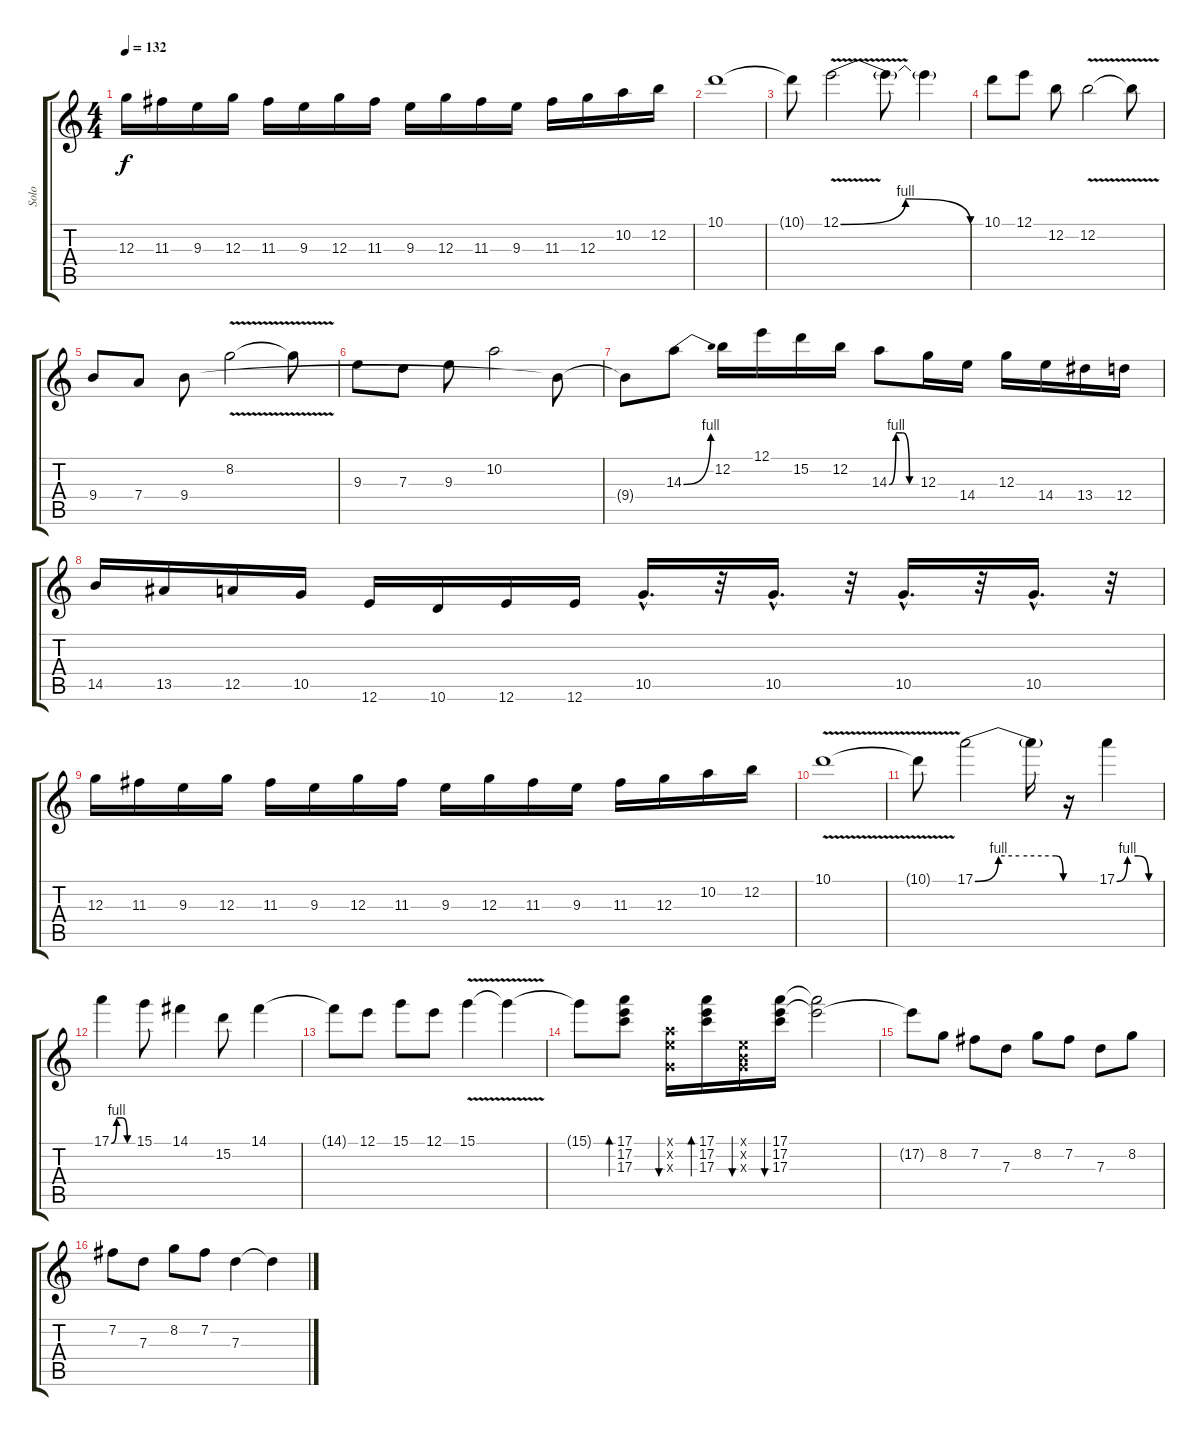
\track ("Solo" "Solo") {instrument distortionguitar}
\staff {score tabs}
\tuning (E4 B3 G3 D3 A2 E2) {hide}
\ts (4 4)
\tempo 132
\clef g2
\ks c
12.3.16{dy f instrument distortionguitar} 11.3.16 9.3.16 12.3.16 11.3.16 9.3.16 12.3.16 11.3.16 9.3.16 12.3.16 11.3.16 9.3.16 11.3.16 12.3.16 10.2.16 12.2.16 |
10.1.1 |
10.1{t}.8 12.1{be (bendrelease 0 0 15 4 49 4 60 0) v}.2 12.1{t}.8 12.1{t}.4 |
10.1.8 12.1.8 12.2.8 12.2{v}.2 12.2{t}.8 |
9.4.8 7.4.8 9.4.8 8.2{v}.2 8.2{t}.8 |
9.3.8 7.3.8 9.3.8 10.2.2 9.4{t}.8 |
9.4{t}.8 14.3{be (bend 0 0 60 4)}.8 12.2.16 12.1.16 15.2.16 12.2.16 14.3{be (custom 0 0 15 4 30 4 45 0 60 0)}.8 12.3.16 14.4.16 12.3.16 14.4.16 13.4.16 12.4.16 |
14.5.16 13.5.16 12.5.16 10.5.16 12.6.16 10.6.16 12.6.16 12.6.16 10.5{hac}.16{d} r.32 10.5{hac}.16{d} r.32 10.5{hac}.16{d} r.32 10.5{hac}.16{d} r.32 |
12.3.16 11.3.16 9.3.16 12.3.16 11.3.16 9.3.16 12.3.16 11.3.16 9.3.16 12.3.16 11.3.16 9.3.16 11.3.16 12.3.16 10.2.16 12.2.16 |
10.1{v}.1 |
10.1{t}.8 17.1{be (custom 0 0 16 4 30 4 55 4 60 0)}.2 17.1{t}.16 r.16 17.1{be (custom 0 0 15 4 30 4 45 0 60 0)}.4 |
17.1{be (custom 0 0 15 4 30 4 45 0 60 0)}.4 15.1.8 14.1.4 15.2.8 14.1.4 |
14.1{t}.8 12.1.8 15.1.8 12.1.8 15.1{v}.4 15.1{t}.4 |
15.1{t}.8 (17.1 17.2 17.3).8{bd 60} (0.1{x} 10.2{x} 0.3{x}).16{bu 60} (17.1 17.2 17.3).16{bd 60} (0.1{x} 0.2{x} 0.3{x}).16{bu 60} (17.1 17.2 17.3).16{bu 60} (17.1{t} 17.2{t}).2 |
17.2{t}.8 8.2.8 7.2.8 7.3.8 8.2.8 7.2.8 7.3.8 8.2.8 |
7.2.8 7.3.8 8.2.8 7.2.8 7.3.4 7.3{t}.4
